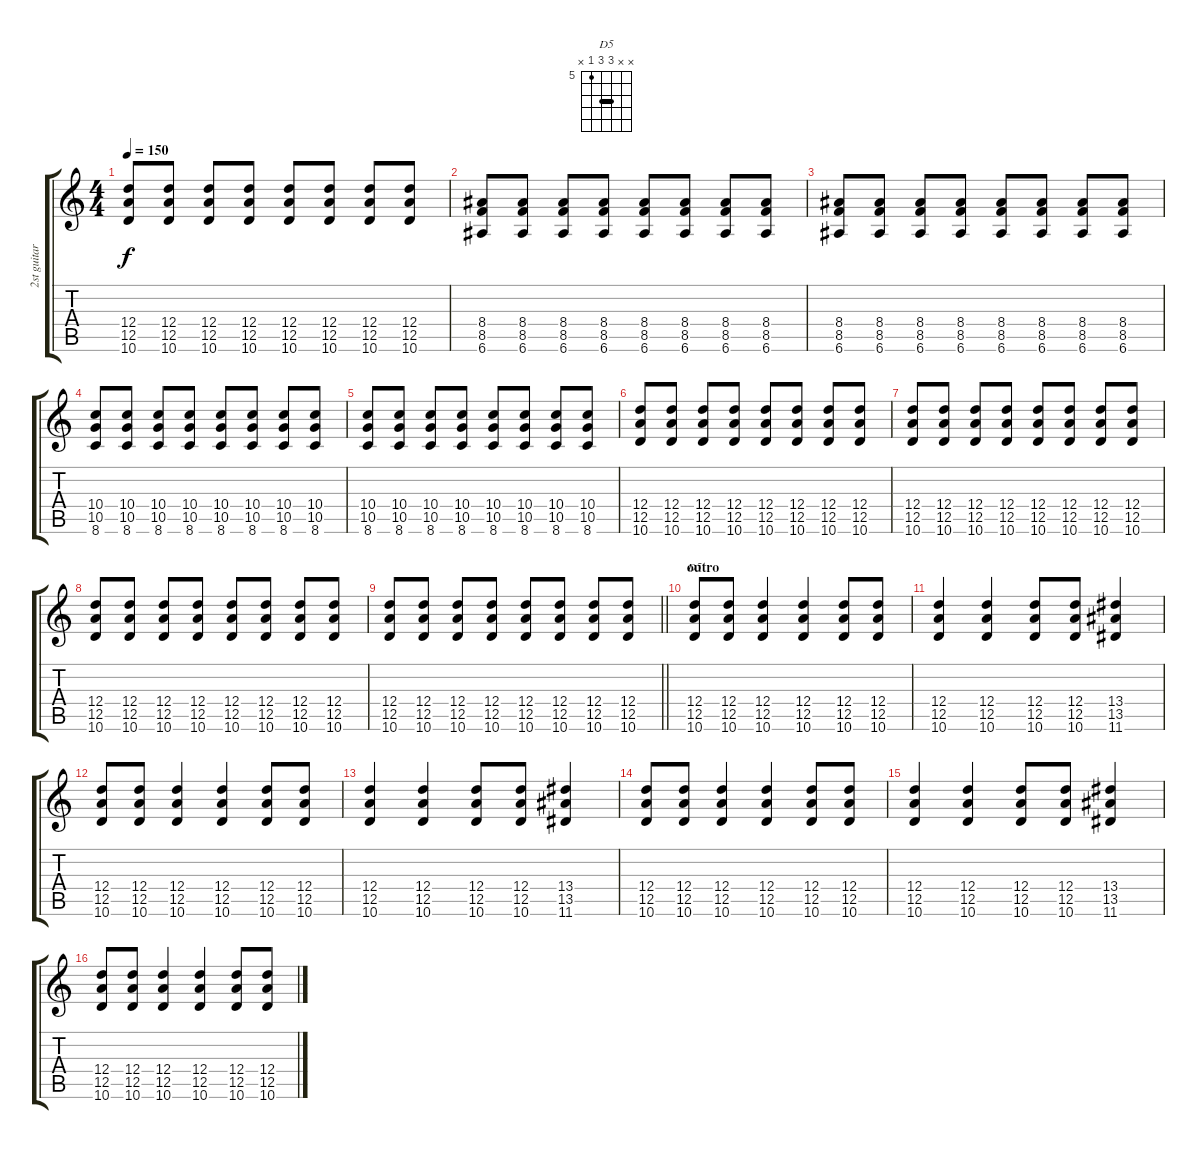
\track ("2st guitar" "2st guitar") {instrument overdrivenguitar}
\staff {score tabs}
\tuning (E4 B3 G3 D3 A2 E2) {hide}
\chord ("D5" x x 7 7 5 x) {firstfret 5 barre 7}
\ts (4 4)
\tempo 150
\clef g2
\ks c
(12.4 12.5 10.6).8{dy f} (12.4 12.5 10.6).8 (12.4 12.5 10.6).8 (12.4 12.5 10.6).8 (12.4 12.5 10.6).8 (12.4 12.5 10.6).8 (12.4 12.5 10.6).8 (12.4 12.5 10.6).8 |
(8.4 8.5 6.6).8 (8.4 8.5 6.6).8 (8.4 8.5 6.6).8 (8.4 8.5 6.6).8 (8.4 8.5 6.6).8 (8.4 8.5 6.6).8 (8.4 8.5 6.6).8 (8.4 8.5 6.6).8 |
(8.4 8.5 6.6).8 (8.4 8.5 6.6).8 (8.4 8.5 6.6).8 (8.4 8.5 6.6).8 (8.4 8.5 6.6).8 (8.4 8.5 6.6).8 (8.4 8.5 6.6).8 (8.4 8.5 6.6).8 |
(10.4 10.5 8.6).8 (10.4 10.5 8.6).8 (10.4 10.5 8.6).8 (10.4 10.5 8.6).8 (10.4 10.5 8.6).8 (10.4 10.5 8.6).8 (10.4 10.5 8.6).8 (10.4 10.5 8.6).8 |
(10.4 10.5 8.6).8 (10.4 10.5 8.6).8 (10.4 10.5 8.6).8 (10.4 10.5 8.6).8 (10.4 10.5 8.6).8 (10.4 10.5 8.6).8 (10.4 10.5 8.6).8 (10.4 10.5 8.6).8 |
(12.4 12.5 10.6).8 (12.4 12.5 10.6).8 (12.4 12.5 10.6).8 (12.4 12.5 10.6).8 (12.4 12.5 10.6).8 (12.4 12.5 10.6).8 (12.4 12.5 10.6).8 (12.4 12.5 10.6).8 |
(12.4 12.5 10.6).8 (12.4 12.5 10.6).8 (12.4 12.5 10.6).8 (12.4 12.5 10.6).8 (12.4 12.5 10.6).8 (12.4 12.5 10.6).8 (12.4 12.5 10.6).8 (12.4 12.5 10.6).8 |
(12.4 12.5 10.6).8 (12.4 12.5 10.6).8 (12.4 12.5 10.6).8 (12.4 12.5 10.6).8 (12.4 12.5 10.6).8 (12.4 12.5 10.6).8 (12.4 12.5 10.6).8 (12.4 12.5 10.6).8 |
\barLineRight lightlight
(12.4 12.5 10.6).8 (12.4 12.5 10.6).8 (12.4 12.5 10.6).8 (12.4 12.5 10.6).8 (12.4 12.5 10.6).8 (12.4 12.5 10.6).8 (12.4 12.5 10.6).8 (12.4 12.5 10.6).8 |
\section ("" "outro")
(12.4 12.5 10.6).8{ch "D5"} (12.4 12.5 10.6).8 (12.4 12.5 10.6).4 (12.4 12.5 10.6).4 (12.4 12.5 10.6).8 (12.4 12.5 10.6).8 |
(12.4 12.5 10.6).4 (12.4 12.5 10.6).4 (12.4 12.5 10.6).8 (12.4 12.5 10.6).8 (13.4 13.5 11.6).4 |
(12.4 12.5 10.6).8 (12.4 12.5 10.6).8 (12.4 12.5 10.6).4 (12.4 12.5 10.6).4 (12.4 12.5 10.6).8 (12.4 12.5 10.6).8 |
(12.4 12.5 10.6).4 (12.4 12.5 10.6).4 (12.4 12.5 10.6).8 (12.4 12.5 10.6).8 (13.4 13.5 11.6).4 |
(12.4 12.5 10.6).8 (12.4 12.5 10.6).8 (12.4 12.5 10.6).4 (12.4 12.5 10.6).4 (12.4 12.5 10.6).8 (12.4 12.5 10.6).8 |
(12.4 12.5 10.6).4 (12.4 12.5 10.6).4 (12.4 12.5 10.6).8 (12.4 12.5 10.6).8 (13.4 13.5 11.6).4 |
(12.4 12.5 10.6).8 (12.4 12.5 10.6).8 (12.4 12.5 10.6).4 (12.4 12.5 10.6).4 (12.4 12.5 10.6).8 (12.4 12.5 10.6).8
